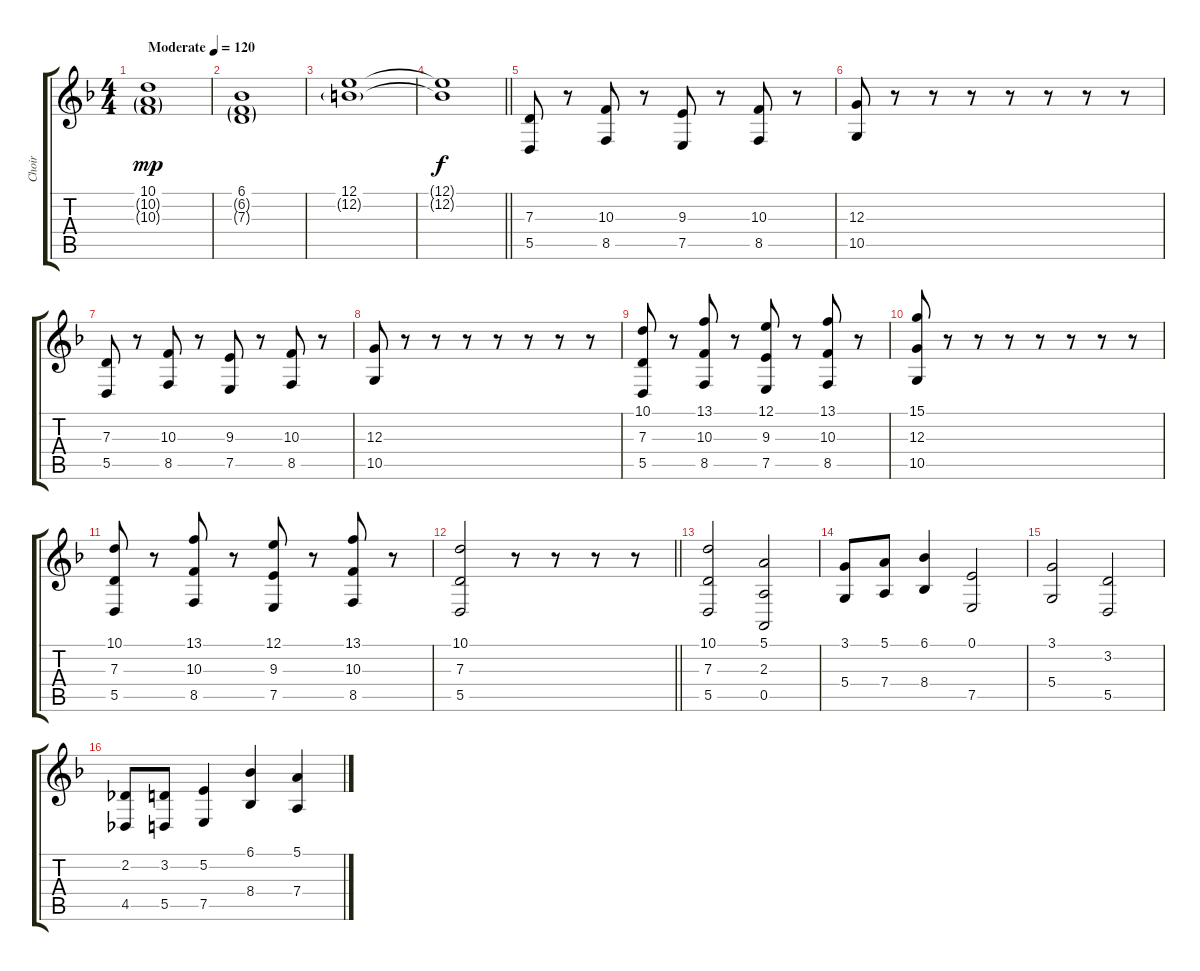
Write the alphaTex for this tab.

\track ("Choir" "Choir") {instrument pad4choir}
\staff {score tabs}
\tuning (E4 B3 G3 D3 A2 E2) {hide}
\ts (4 4)
\section ("" "")
\tempo (120 "Moderate")
\clef g2
\ks dminor
(10.1 10.2{g} 10.3{g}).1{dy mp instrument pad4choir} |
(6.1 6.2{g} 7.3{g}).1 |
(12.1 12.2{g}).1 |
\barLineRight lightlight
(12.1{t} 12.2{t}).1{dy f} |
\section ("" "")
(7.3 5.5).8{volume 7} r.8 (10.3 8.5).8 r.8 (9.3 7.5).8 r.8 (10.3 8.5).8 r.8 |
(12.3 10.5).8 r.8 r.8 r.8 r.8 r.8 r.8 r.8 |
(7.3 5.5).8 r.8 (10.3 8.5).8 r.8 (9.3 7.5).8 r.8 (10.3 8.5).8 r.8 |
(12.3 10.5).8 r.8 r.8 r.8 r.8 r.8 r.8 r.8 |
(10.1 7.3 5.5).8 r.8 (13.1 10.3 8.5).8 r.8 (12.1 9.3 7.5).8 r.8 (13.1 10.3 8.5).8 r.8 |
(15.1 12.3 10.5).8 r.8 r.8 r.8 r.8 r.8 r.8 r.8 |
(10.1 7.3 5.5).8 r.8 (13.1 10.3 8.5).8 r.8 (12.1 9.3 7.5).8 r.8 (13.1 10.3 8.5).8 r.8 |
\barLineRight lightlight
(10.1 7.3 5.5).2 r.8 r.8 r.8 r.8 |
\section ("" "")
(10.1 7.3 5.5).2{volume 9 instrument pad4choir} (5.1 2.3 0.5).2 |
(3.1 5.4).8 (5.1 7.4).8 (6.1 8.4).4 (0.1 7.5).2 |
(3.1 5.4).2 (3.2 5.5).2 |
(2.2 4.5).8 (3.2 5.5).8 (5.2 7.5).4 (6.1 8.4).4 (5.1 7.4).4
